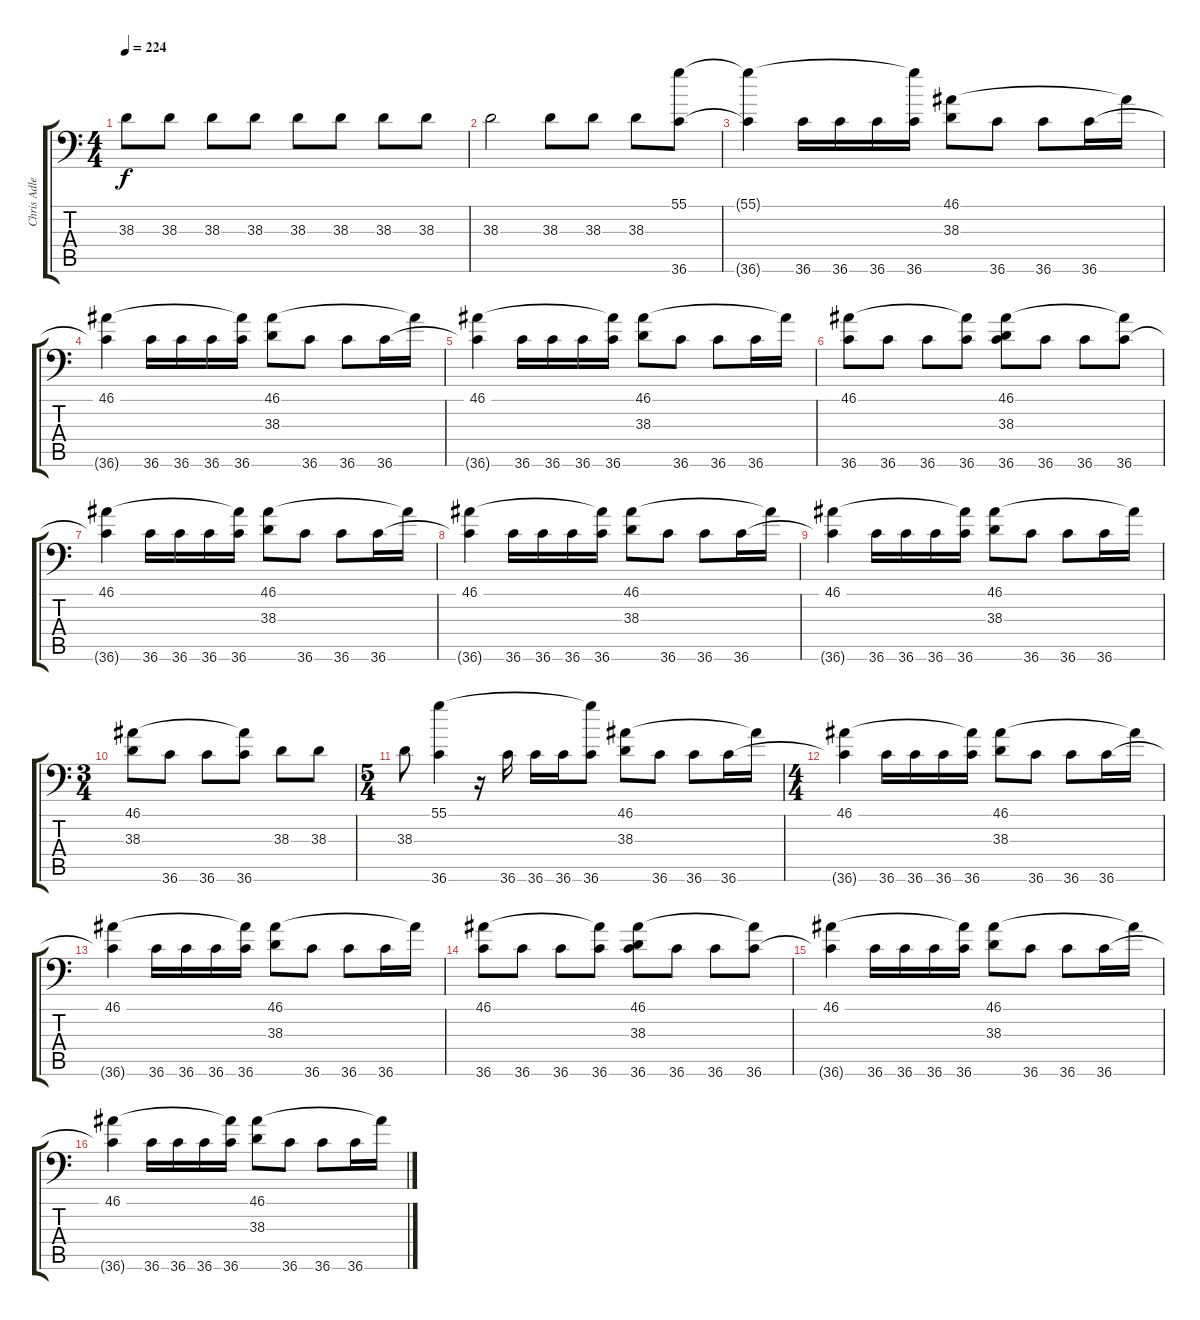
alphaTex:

\track ("Chris Adler - Drums" "Chris Adle") {instrument acousticgrandpiano}
\staff {score tabs}
\tuning (C-1 C-1 C-1 C-1 C-1 C-1) {hide}
\ts (4 4)
\tempo 224
\clef f4
\ks c
38.3.8{dy f} 38.3.8 38.3.8 38.3.8 38.3.8 38.3.8 38.3.8 38.3.8 |
38.3.2 38.3.8 38.3.8 38.3.8 (55.1 36.6).8 |
(55.1{t} 36.6{t}).4 36.6.16 36.6.16 36.6.16 (55.1{t} 36.6).16 (46.1 38.3).8 36.6.8 36.6.8 36.6.16 46.1{t}.16 |
(46.1 36.6{t}).4 36.6.16 36.6.16 36.6.16 (46.1{t} 36.6).16 (46.1 38.3).8 36.6.8 36.6.8 36.6.16 46.1{t}.16 |
(46.1 36.6{t}).4 36.6.16 36.6.16 36.6.16 (46.1{t} 36.6).16 (46.1 38.3).8 36.6.8 36.6.8 36.6.16 46.1{t}.16 |
(46.1 36.6).8 36.6.8 36.6.8 (46.1{t} 36.6).8 (46.1 38.3 36.6).8 36.6.8 36.6.8 (46.1{t} 36.6).8 |
(46.1 36.6{t}).4 36.6.16 36.6.16 36.6.16 (46.1{t} 36.6).16 (46.1 38.3).8 36.6.8 36.6.8 36.6.16 46.1{t}.16 |
(46.1 36.6{t}).4 36.6.16 36.6.16 36.6.16 (46.1{t} 36.6).16 (46.1 38.3).8 36.6.8 36.6.8 36.6.16 46.1{t}.16 |
(46.1 36.6{t}).4 36.6.16 36.6.16 36.6.16 (46.1{t} 36.6).16 (46.1 38.3).8 36.6.8 36.6.8 36.6.16 46.1{t}.16 |
\ts (3 4)
(46.1 38.3).8 36.6.8 36.6.8 (46.1{t} 36.6).8 38.3.8 38.3.8 |
\ts (5 4)
38.3.8 (55.1 36.6).4 r.16 36.6.16 36.6.16 36.6.16 (55.1{t} 36.6).8 (46.1 38.3).8 36.6.8 36.6.8 36.6.16 46.1{t}.16 |
\ts (4 4)
(46.1 36.6{t}).4 36.6.16 36.6.16 36.6.16 (46.1{t} 36.6).16 (46.1 38.3).8 36.6.8 36.6.8 36.6.16 46.1{t}.16 |
(46.1 36.6{t}).4 36.6.16 36.6.16 36.6.16 (46.1{t} 36.6).16 (46.1 38.3).8 36.6.8 36.6.8 36.6.16 46.1{t}.16 |
(46.1 36.6).8 36.6.8 36.6.8 (46.1{t} 36.6).8 (46.1 38.3 36.6).8 36.6.8 36.6.8 (46.1{t} 36.6).8 |
(46.1 36.6{t}).4 36.6.16 36.6.16 36.6.16 (46.1{t} 36.6).16 (46.1 38.3).8 36.6.8 36.6.8 36.6.16 46.1{t}.16 |
(46.1 36.6{t}).4 36.6.16 36.6.16 36.6.16 (46.1{t} 36.6).16 (46.1 38.3).8 36.6.8 36.6.8 36.6.16 46.1{t}.16
